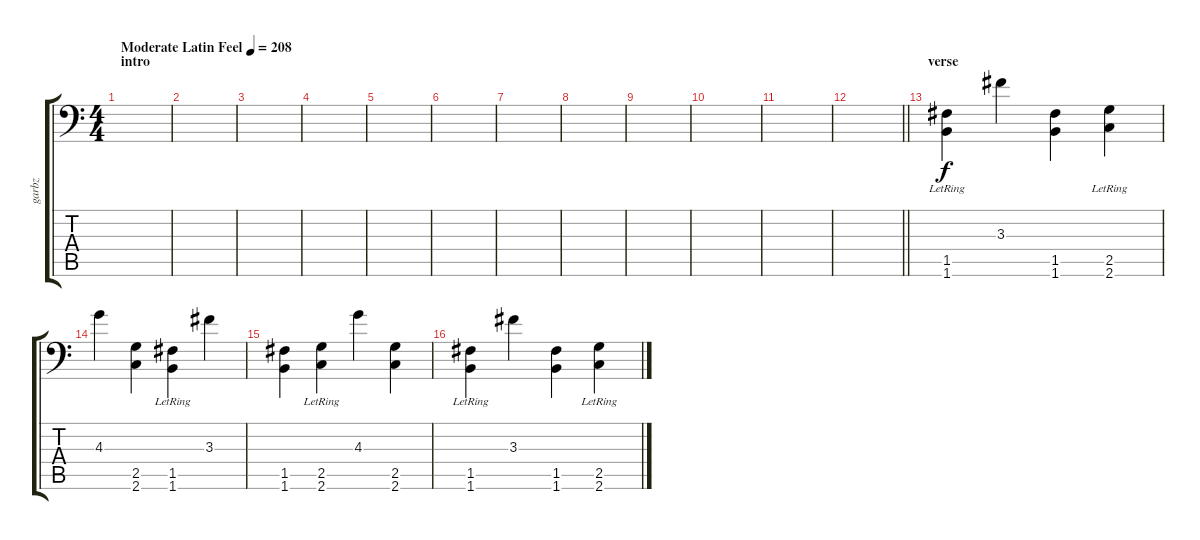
\track ("garbz" "garbz") {instrument overdrivenguitar}
\staff {score tabs}
\tuning (C4 G3 Eb3 Bb2 F2 Bb1) {hide}
\ts (4 4)
\section ("" "intro")
\tempo (208 "Moderate Latin Feel")
\clef f4
\ks c
|
|
|
|
|
|
|
|
|
|
|
\barLineRight lightlight
|
\section ("" "verse ")
(1.5{lr} 1.6{lr}).4 3.3.4 (1.5 1.6).4 (2.5{lr} 2.6{lr}).4 |
4.3.4 (2.5 2.6).4 (1.5{lr} 1.6{lr}).4 3.3.4 |
(1.5 1.6).4 (2.5{lr} 2.6{lr}).4 4.3.4 (2.5 2.6).4 |
(1.5{lr} 1.6{lr}).4 3.3.4 (1.5 1.6).4 (2.5{lr} 2.6{lr}).4
